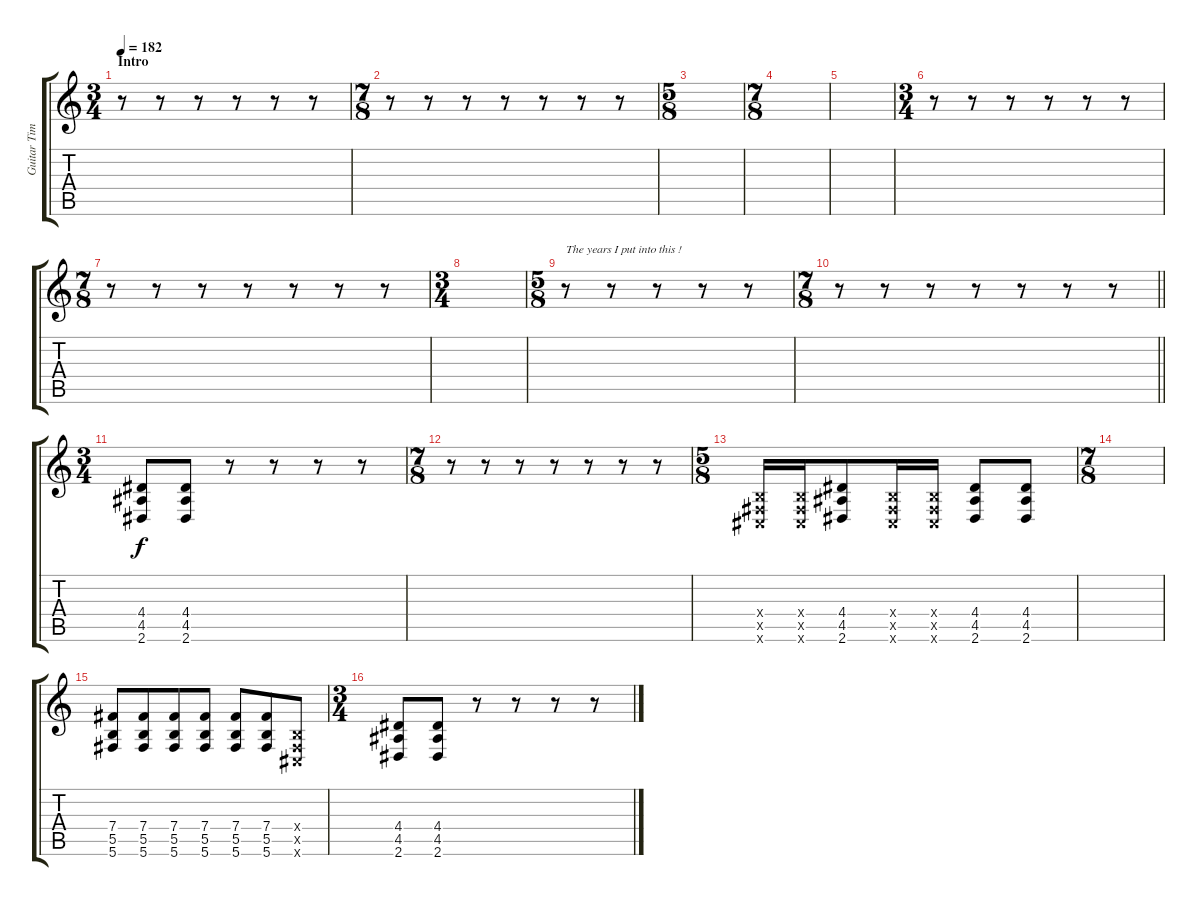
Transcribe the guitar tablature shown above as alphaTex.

\track ("Guitar Tim Hillier-Brook" "Guitar Tim") {instrument distortionguitar}
\staff {score tabs}
\tuning (Db4 Ab3 E3 B2 Gb2 Db2) {hide}
\ts (3 4)
\section ("" "Intro")
\tempo 182
\clef g2
\ks c
r.8{dy f volume 10 instrument distortionguitar} r.8 r.8 r.8 r.8 r.8 |
\ts (7 8)
r.8 r.8 r.8 r.8 r.8 r.8 r.8 |
\ts (5 8)
|
\ts (7 8)
|
|
\ts (3 4)
r.8 r.8 r.8 r.8 r.8 r.8 |
\ts (7 8)
r.8 r.8 r.8 r.8 r.8 r.8 r.8 |
\ts (3 4)
|
\ts (5 8)
r.8{txt "The years I put into this ! "} r.8 r.8 r.8 r.8 |
\ts (7 8)
\barLineRight lightlight
r.8 r.8{beam split} r.8{beam merge} r.8{beam split} r.8{beam merge} r.8{beam split} r.8 |
\ts (3 4)
(4.4 4.5 2.6).8{volume 16} (4.4 4.5 2.6).8 r.8 r.8 r.8 r.8 |
\ts (7 8)
r.8 r.8 r.8 r.8 r.8 r.8 r.8 |
\ts (5 8)
(0.4{x} 0.5{x} 0.6{x}).16 (0.4{x} 0.5{x} 0.6{x}).16 (4.4 4.5 2.6).8 (0.4{x} 0.5{x} 0.6{x}).16 (0.4{x} 0.5{x} 0.6{x}).16 (4.4 4.5 2.6).8 (4.4 4.5 2.6).8 |
\ts (7 8)
|
(7.4 5.5 5.6).8 (7.4 5.5 5.6).8 (7.4 5.5 5.6).8 (7.4 5.5 5.6).8 (7.4 5.5 5.6).8 (7.4 5.5 5.6).8 (0.4{x} 0.5{x} 0.6{x}).8 |
\ts (3 4)
(4.4 4.5 2.6).8 (4.4 4.5 2.6).8 r.8 r.8 r.8 r.8
